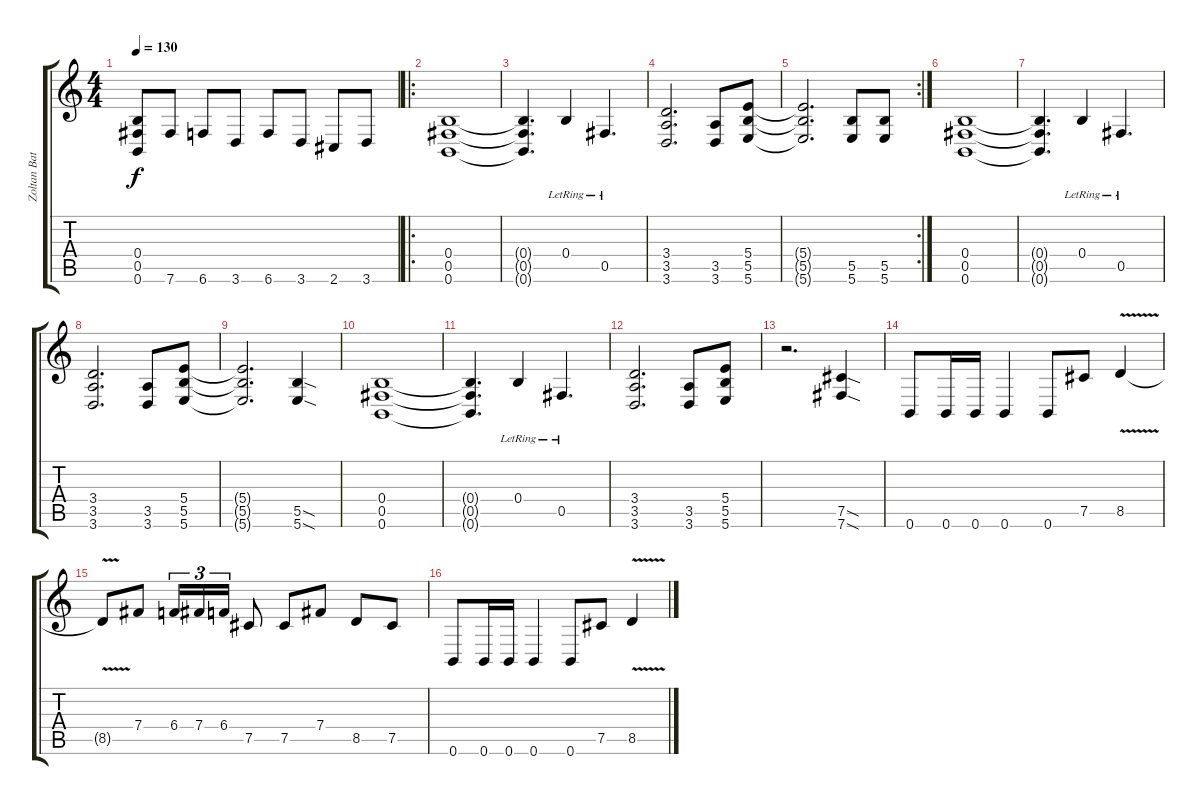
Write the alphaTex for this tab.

\track ("Zoltan Bathory" "Zoltan Bat") {instrument distortionguitar}
\staff {score tabs}
\tuning (Db4 Ab3 E3 B2 Gb2 B1) {hide}
\ts (4 4)
\tempo 130
\clef g2
\ks c
(0.4{t} 0.5{t} 0.6{t}).8{dy f} 7.6.8 6.6.8 3.6.8 6.6.8 3.6.8 2.6.8 3.6.8 |
\ro
(0.4 0.5 0.6).1 |
(0.4{t} 0.5{t} 0.6{t}).4{d} 0.4{lr}.4 0.5{lr}.4{d} |
(3.4 3.5 3.6).2{d} (3.5 3.6).8 (5.4 5.5 5.6).8 |
\rc 2
(5.4{t} 5.5{t} 5.6{t}).2{d} (5.5 5.6).8 (5.5 5.6).8 |
(0.4 0.5 0.6).1 |
(0.4{t} 0.5{t} 0.6{t}).4{d} 0.4{lr}.4 0.5{lr}.4{d} |
(3.4 3.5 3.6).2{d} (3.5 3.6).8 (5.4 5.5 5.6).8 |
(5.4{t} 5.5{t} 5.6{t}).2{d} (5.5{sod} 5.6{sod}).4 |
(0.4 0.5 0.6).1 |
(0.4{t} 0.5{t} 0.6{t}).4{d} 0.4{lr}.4 0.5{lr}.4{d} |
(3.4 3.5 3.6).2{d} (3.5 3.6).8 (5.4 5.5 5.6).8 |
r.2{d} (7.5{sod} 7.6{sod}).4 |
0.6.8 0.6.16 0.6.16 0.6.4 0.6.8 7.5.8 8.5{v}.4 |
8.5{t}.8 7.4.8 6.4.16{tu (3 2)} 7.4.16{tu (3 2)} 6.4.16{tu (3 2)} 7.5.8 7.5.8 7.4.8 8.5.8 7.5.8 |
0.6.8 0.6.16 0.6.16 0.6.4 0.6.8 7.5.8 8.5{v}.4
